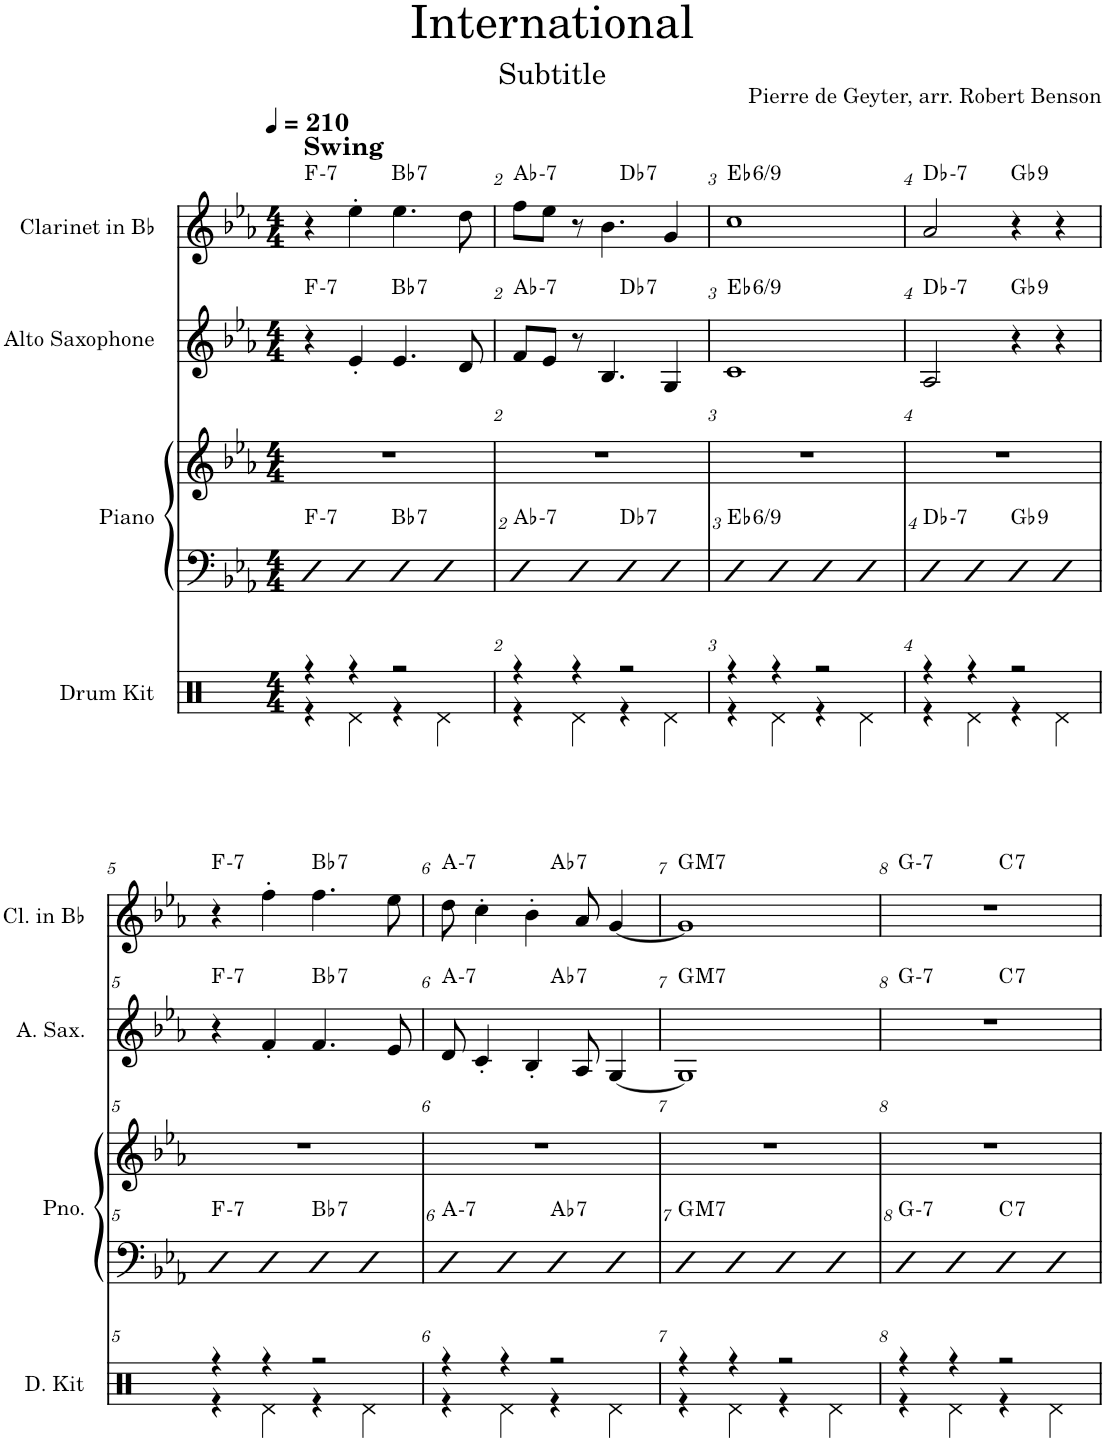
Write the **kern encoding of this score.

**kern	**kern	**kern	**harte	**kern	**harte	**kern	**harte
*part4	*part3	*part3	*part3	*part2	*part2	*part1	*part1
*staff5	*staff4	*staff3	*	*staff2	*	*staff1	*
*I"Drum Kit	*I"Piano	*	*	*I"Alto Saxophone	*	*I"Clarinet in Bb	*
*I'D. Kit	*I'Pno.	*	*	*I'A. Sax.	*	*I'Cl. in Bb	*
*clefX	*clefF4	*clefG2	*	*clefG2	*	*clefG2	*
*	*	*	*	*Trd5c9	*	*Trd1c2	*
*k[]	*k[b-e-a-]	*k[b-e-a-]	*	*k[b-e-a-]	*	*k[b-e-a-]	*
*M4/4	*M4/4	*M4/4	*	*M4/4	*	*M4/4	*
*MM210	*MM210	*MM210	*	*MM210	*	*MM210	*
=1	=1	=1	=1	=1	=1	=1	=1
*^	*	*	*	*	*	*	*
!	!	!	!	!LO:H:kt=7	!	!LO:H:kt=7	!LO:TX:a:B:t=Swing	!LO:H:kt=7
*	*	*	*^	*	*	*	*	*
4r	4r	4D	1r	2ryy	F:min7	4r	F:min7	4r	F:min7
4r	4Rd\	4D	.	.	.	4e-'/	.	4ee-'\	.
!	!	!	!	!	!LO:H:kt=7	!	!LO:H:kt=7	!	!LO:H:kt=7
2r	4r	4D	.	2ryy	Bb:7	4.e-/	Bb:7	4.ee-\	Bb:7
.	4Rd\	4D	.	.	.	.	.	.	.
.	.	.	.	.	.	8d/	.	8dd\	.
=2	=2	=2	=2	=2	=2	=2	=2	=2	=2
!	!	!	!	!	!LO:H:kt=7	!	!LO:H:kt=7	!	!LO:H:kt=7
*	*	*	*	*	*	*^	*	*^	*
4r	4r	4D	1r	2ryy	Ab:min7	8f/L	2ryy	Ab:min7	8ff\L	2ryy	Ab:min7
.	.	.	.	.	.	8e-/J	.	.	8ee-\J	.	.
4r	4Rd\	4D	.	.	.	8r	.	.	8r	.	.
.	.	.	.	.	.	4.B-/	.	.	4.b-\	.	.
!	!	!	!	!	!LO:H:kt=7	!	!	!LO:H:kt=7	!	!	!LO:H:kt=7
2r	4r	4Dn	.	2ryy	Db:7	.	2ryy	Db:7	.	2ryy	Db:7
.	4Rd\	4D	.	.	.	4G/	.	.	4g/	.	.
=3	=3	=3	=3	=3	=3	=3	=3	=3	=3	=3	=3
!	!	!	!	!	!LO:H:kt=/6	!	!	!LO:H:kt=/6	!	!	!LO:H:kt=/6
*	*	*	*v	*v	*	*	*	*	*v	*v	*
*	*	*	*	*	*v	*v	*	*	*
4r	4r	4D	1r	Eb:maj6(9)	1c	Eb:maj6(9)	1cc	Eb:maj6(9)
4r	4Rd\	4D	.	.	.	.	.	.
2r	4r	4D	.	.	.	.	.	.
.	4Rd\	4D	.	.	.	.	.	.
=4	=4	=4	=4	=4	=4	=4	=4	=4
!	!	!	!	!LO:H:kt=7	!	!LO:H:kt=7	!	!LO:H:kt=7
*	*	*	*^	*	*	*	*	*
4r	4r	4Dn	1r	2ryy	Db:min7	2A-/	Db:min7	2a-/	Db:min7
4r	4Rd\	4D	.	.	.	.	.	.	.
!	!	!	!	!	!LO:H:kt=9	!	!LO:H:kt=9	!	!LO:H:kt=9
2r	4r	4Dn	.	2ryy	Gb:9	4r	Gb:9	4r	Gb:9
.	4Rd\	4D	.	.	.	4r	.	4r	.
!!LO:LB:g=z
=5	=5	=5	=5	=5	=5	=5	=5	=5	=5
!	!	!	!	!	!LO:H:kt=7	!	!LO:H:kt=7	!	!LO:H:kt=7
4r	4r	4D	1r	2ryy	F:min7	4r	F:min7	4r	F:min7
4r	4Rd\	4D	.	.	.	4f'/	.	4ff'\	.
!	!	!	!	!	!LO:H:kt=7	!	!LO:H:kt=7	!	!LO:H:kt=7
2r	4r	4D	.	2ryy	Bb:7	4.f/	Bb:7	4.ff\	Bb:7
.	4Rd\	4D	.	.	.	.	.	.	.
.	.	.	.	.	.	8e-/	.	8ee-\	.
=6	=6	=6	=6	=6	=6	=6	=6	=6	=6
!	!	!	!	!	!LO:H:kt=7	!	!LO:H:kt=7	!	!LO:H:kt=7
*	*	*	*	*	*	*^	*	*^	*
4r	4r	4D	1r	2ryy	A:min7	8d/	2ryy	A:min7	8dd\	2ryy	A:min7
.	.	.	.	.	.	4c'/	.	.	4cc'\	.	.
4r	4Rd\	4D	.	.	.	.	.	.	.	.	.
.	.	.	.	.	.	4B-'/	.	.	4b-'\	.	.
!	!	!	!	!	!LO:H:kt=7	!	!	!LO:H:kt=7	!	!	!LO:H:kt=7
2r	4r	4D	.	2ryy	Ab:7	.	2ryy	Ab:7	.	2ryy	Ab:7
.	.	.	.	.	.	8A-/	.	.	8a-/	.	.
.	4Rd\	4D	.	.	.	[4G/	.	.	[4g/	.	.
=7	=7	=7	=7	=7	=7	=7	=7	=7	=7	=7	=7
!	!	!	!	!	!LO:H:kt=M7	!	!	!LO:H:kt=M7	!	!	!LO:H:kt=M7
*	*	*	*v	*v	*	*	*	*	*v	*v	*
*	*	*	*	*	*v	*v	*	*	*
4r	4r	4D	1r	G:maj7	1G]	G:maj7	1g]	G:maj7
4r	4Rd\	4D	.	.	.	.	.	.
2r	4r	4D	.	.	.	.	.	.
.	4Rd\	4D	.	.	.	.	.	.
=8	=8	=8	=8	=8	=8	=8	=8	=8
!	!	!	!	!LO:H:kt=7	!	!LO:H:kt=7	!	!LO:H:kt=7
*	*	*	*^	*	*^	*	*^	*
4r	4r	4D	1r	2ryy	G:min7	1r	2ryy	G:min7	1r	2ryy	G:min7
4r	4Rd\	4D	.	.	.	.	.	.	.	.	.
!	!	!	!	!	!LO:H:kt=7	!	!	!LO:H:kt=7	!	!	!LO:H:kt=7
2r	4r	4D	.	2ryy	C:7	.	2ryy	C:7	.	2ryy	C:7
.	4Rd\	4D	.	.	.	.	.	.	.	.	.
*	*	*	*v	*v	*	*	*	*	*v	*v	*
*v	*v	*	*	*	*v	*v	*	*	*
=	=	=	=	=	=	=	=
*-	*-	*-	*-	*-	*-	*-	*-
